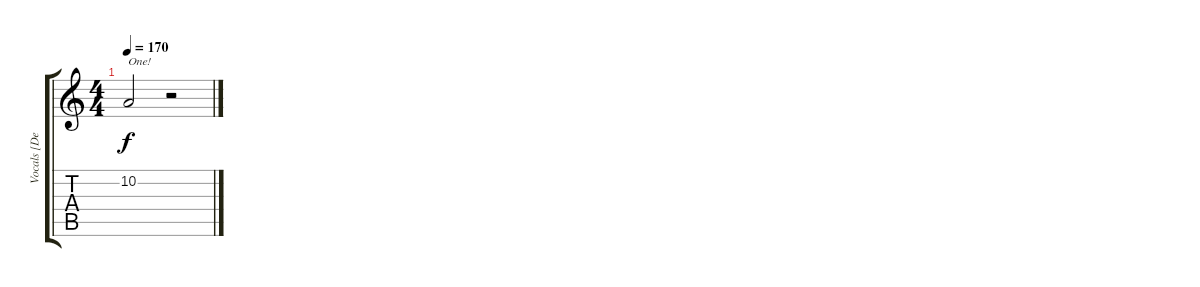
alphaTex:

\track ("Vocals [Dexter]" "Vocals [De") {instrument lead5charang}
\staff {score tabs}
\tuning (E4 B3 G3 D3 A2 E2) {hide}
\ts (4 4)
\tempo 170
\clef g2
\ks c
10.2.2{txt "One!" dy f} r.2
